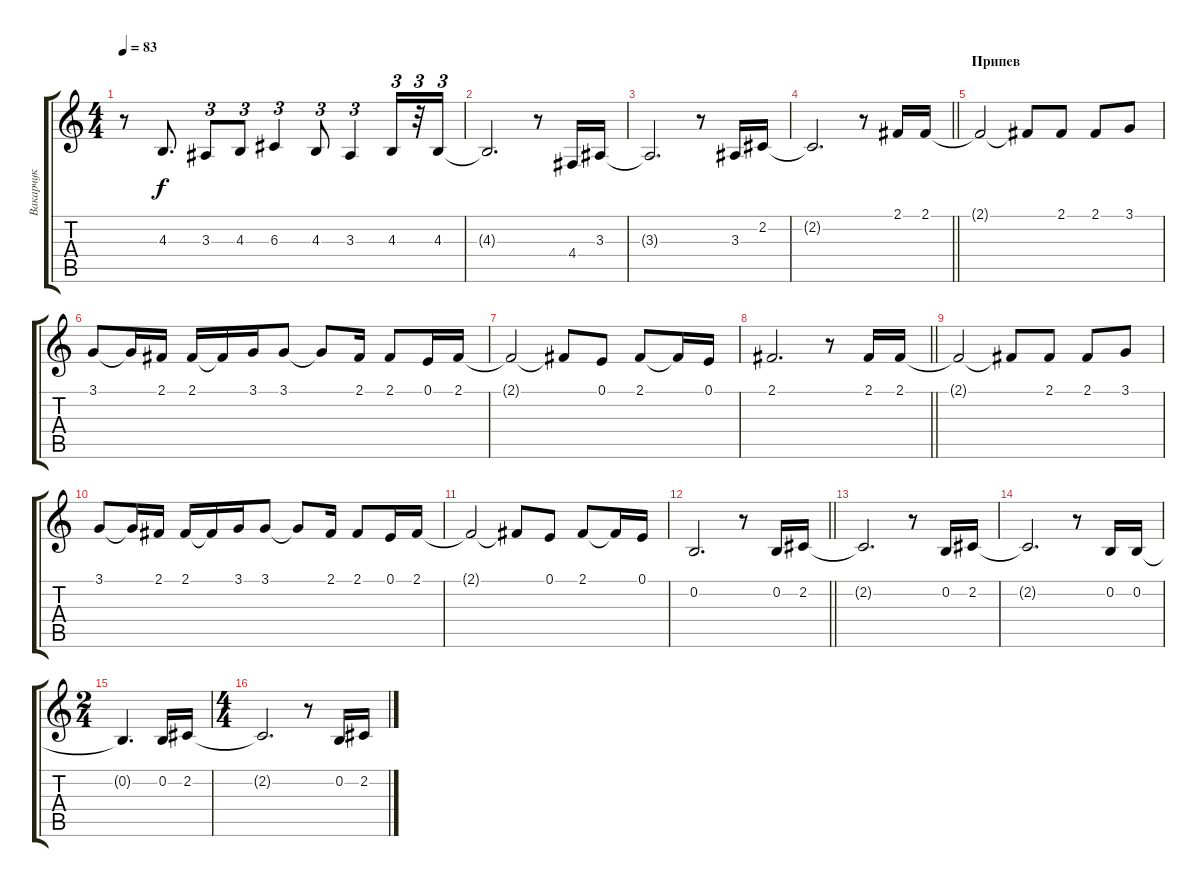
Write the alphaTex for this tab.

\track ("Вакарчук" "Вакарчук") {instrument tenorsax}
\staff {score tabs}
\tuning (E4 B3 G3 D3 A2 E2) {hide}
\ts (4 4)
\tempo 83
\clef g2
\ks c
r.8{dy f} 4.3.8{d} 3.3.8{tu (3 2)} 4.3.8{tu (3 2)} 6.3.4{tu (3 2)} 4.3.8{tu (3 2)} 3.3.4{tu (3 2)} 4.3.16{tu (3 2)} r.32{tu (3 2)} 4.3.16{tu (3 2)} |
4.3{t}.2{d} r.8 4.4.16 3.3.16 |
3.3{t}.2{d} r.8 3.3.16 2.2.16 |
\barLineRight lightlight
2.2{t}.2{d} r.8 2.1.16 2.1.16 |
\section ("" "Припев")
2.1{t}.2 2.1{t}.8 2.1.8 2.1.8 3.1.8 |
3.1.8 3.1{t}.16 2.1.16 2.1.16 2.1{t}.16 3.1.16 3.1.8 3.1{t}.8 2.1.16 2.1.8 0.1.16 2.1.16 |
2.1{t}.2 2.1{t}.8 0.1.8 2.1.8 2.1{t}.16 0.1.16 |
\barLineRight lightlight
2.1.2{d} r.8 2.1.16 2.1.16 |
2.1{t}.2 2.1{t}.8 2.1.8 2.1.8 3.1.8 |
3.1.8 3.1{t}.16 2.1.16 2.1.16 2.1{t}.16 3.1.16 3.1.8 3.1{t}.8 2.1.16 2.1.8 0.1.16 2.1.16 |
2.1{t}.2 2.1{t}.8 0.1.8 2.1.8 2.1{t}.16 0.1.16 |
\barLineRight lightlight
0.2.2{d} r.8 0.2.16 2.2.16 |
2.2{t}.2{d} r.8 0.2.16 2.2.16 |
2.2{t}.2{d} r.8 0.2.16 0.2.16 |
\ts (2 4)
0.2{t}.4{d} 0.2.16 2.2.16 |
\ts (4 4)
2.2{t}.2{d} r.8 0.2.16 2.2.16
